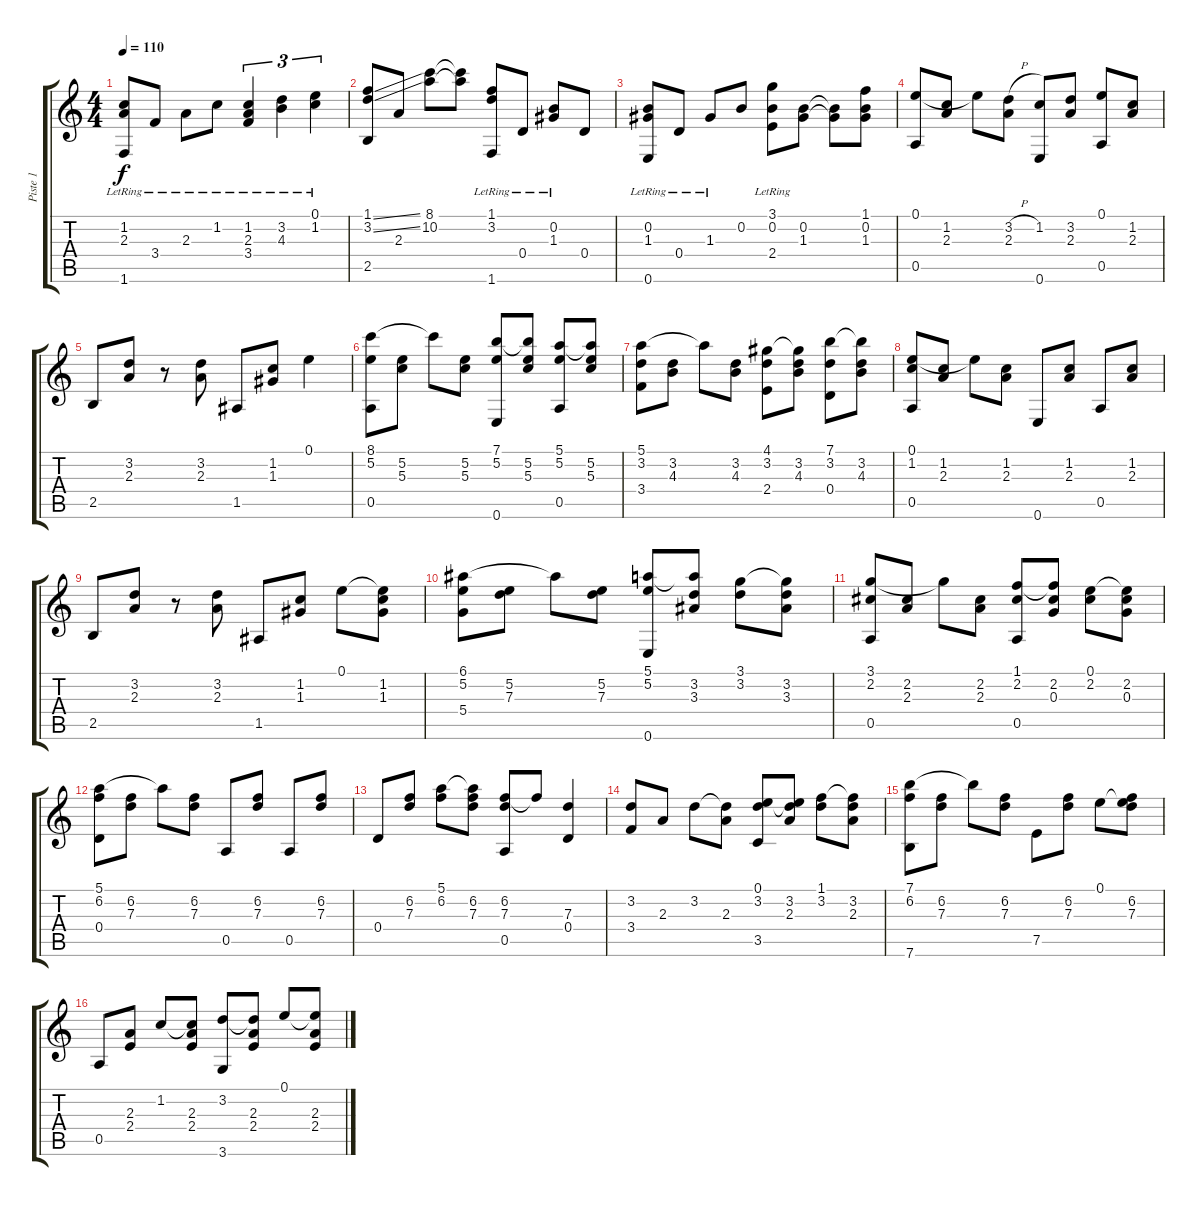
\track ("Piste 1" "Piste 1") {instrument acousticguitarnylon}
\staff {score tabs}
\tuning (E4 B3 G3 D3 A2 E2) {hide}
\ts (4 4)
\tempo 110
\clef g2
\ks c
(1.2 2.3 1.6{lr}).8{dy f} 3.4{lr}.8 2.3{lr}.8 1.2{lr}.8 (1.2 2.3 3.4{lr}).4{tu (3 2)} (3.2{lr} 4.3).4{tu (3 2)} (0.1{lr} 1.2).4{tu (3 2)} |
(1.1{ss} 3.2{ss} 2.5).8 2.3.8 (8.1 10.2).8 (8.1{t} 10.2{t}).8 (1.1 3.2 1.6{lr}).8 0.4{lr}.8 (0.2 1.3{lr}).8 0.4.8 |
(0.2 1.3 0.6{lr}).8 0.4{lr}.8 1.3{lr}.8 0.2.8 (3.1 0.2 2.4{lr}).8 (0.2 1.3).8 (0.2{t} 1.3{t}).8 (1.1 0.2 1.3).8 |
(0.1 0.5).8 (1.2 2.3).8 0.1{t}.8 (3.2{h} 2.3).8 (1.2 0.6).8 (3.2 2.3).8 (0.1 0.5).8 (1.2 2.3).8 |
2.5.8 (3.2 2.3).8 r.8 (3.2 2.3).8 1.5.8 (1.2 1.3).8 0.1.4 |
(8.1 5.2 0.5).8 (5.2 5.3).8 8.1{t}.8 (5.2 5.3).8 (7.1 5.2 0.6).8 (7.1{t} 5.2 5.3).8 (5.1 5.2 0.5).8 (5.1{t} 5.2 5.3).8 |
(5.1 3.2 3.4).8 (3.2 4.3).8 5.1{t}.8 (3.2 4.3).8 (4.1 3.2 2.4).8 (4.1{t} 3.2 4.3).8 (7.1 3.2 0.4).8 (7.1{t} 3.2 4.3).8 |
(0.1 1.2 0.5).8 (1.2 2.3).8 0.1{t}.8 (1.2 2.3).8 0.6.8 (1.2 2.3).8 0.5.8 (1.2 2.3).8 |
2.5.8 (3.2 2.3).8 r.8 (3.2 2.3).8 1.5.8 (1.2 1.3).8 0.1.8 (0.1{t} 1.2 1.3).8 |
(6.1 5.2 5.4).8 (5.2 7.3).8 6.1{t}.8 (5.2 7.3).8 (5.1 5.2 0.6).8 (5.1{t} 3.2 3.3).8 (3.1 3.2).8 (3.1{t} 3.2 3.3).8 |
(3.1 2.2 0.5).8 (2.2 2.3).8 3.1{t}.8 (2.2 2.3).8 (1.1 2.2 0.5).8 (1.1{t} 2.2 0.3).8 (0.1 2.2).8 (0.1{t} 2.2 0.3).8 |
(5.1 6.2 0.4).8 (6.2 7.3).8 5.1{t}.8 (6.2 7.3).8 0.5.8 (6.2 7.3).8 0.5.8 (6.2 7.3).8 |
0.4.8 (6.2 7.3).8 (5.1 6.2).8 (5.1{t} 6.2 7.3).8 (6.2 7.3 0.5).8 6.2{t}.8 (7.3 0.4).4 |
(3.2 3.4).8 2.3.8 3.2.8 (3.2{t} 2.3).8 (0.1 3.2 3.5).8 (0.1{t} 3.2 2.3).8 (1.1 3.2).8 (1.1{t} 3.2 2.3).8 |
(7.1 6.2 7.6).8 (6.2 7.3).8 7.1{t}.8 (6.2 7.3).8 7.5.8 (6.2 7.3).8 0.1.8 (0.1{t} 6.2 7.3).8 |
0.5.8 (2.3 2.4).8 1.2.8 (1.2{t} 2.3 2.4).8 (3.2 3.6).8 (3.2{t} 2.3 2.4).8 0.1.8 (0.1{t} 2.3 2.4).8
